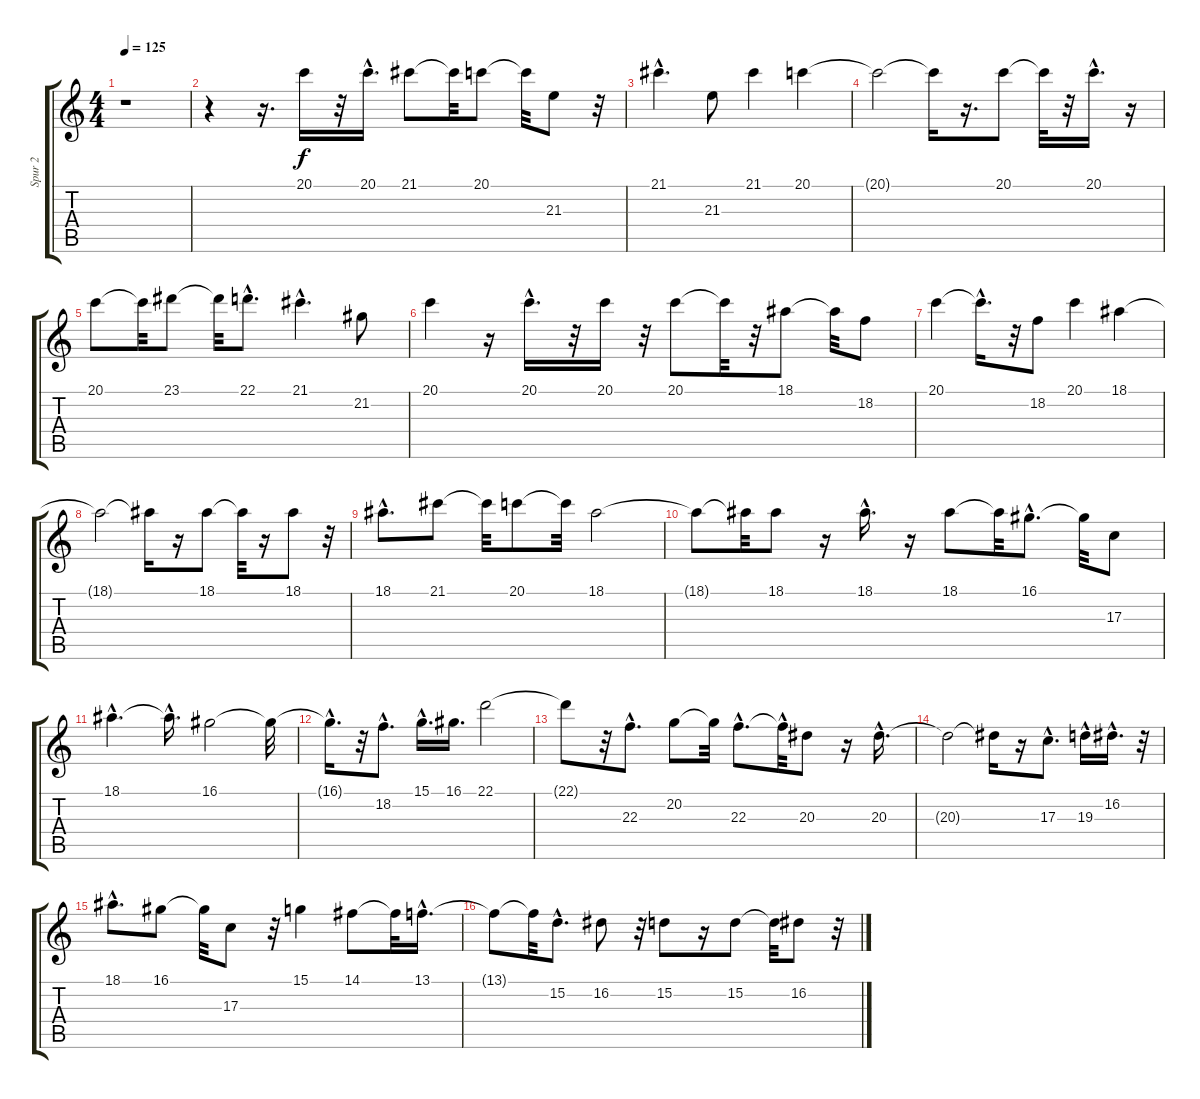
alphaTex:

\track ("Spur 2" "Spur 2") {instrument acousticgrandpiano}
\staff {score tabs}
\tuning (E4 B3 G3 D3 A2 E2) {hide}
\ts (4 4)
\tempo 125
\clef g2
\ks c
r.1{dy f} |
r.4 r.16{d} 20.1.16{volume 8 balance 13 instrument stringensemble1} r.32 20.1{hac}.16{d} 21.1.8 21.1{t}.32 20.1.8 20.1{t}.32 21.3.8 r.32 |
21.1{hac}.4{d} 21.3.8 21.1.4 20.1.4 |
20.1{t}.2 20.1{t}.16 r.16{d} 20.1.8 20.1{t}.32 r.32 20.1{hac}.16{d} r.16 |
20.1.8 20.1{t}.32 23.1.8 23.1{t}.32 22.1{hac}.8{d} 21.1{hac}.4{d} 21.2.8 |
20.1.4 r.16 20.1{hac}.16{d} r.32 20.1.16 r.32 20.1.8 20.1{t}.32 r.32 18.1.8 18.1{t}.32 18.2.8 |
20.1.4 20.1{hac t}.16{d} r.32 18.2.8 20.1.4 18.1.4 |
18.1{t}.2 18.1{t}.16 r.16 18.1.8 18.1{t}.32 r.16 18.1.8 r.32 |
18.1{hac}.8{d} 21.1.8 21.1{t}.32 20.1.8 20.1{t}.32 18.1.2 |
18.1{t}.8 18.1{t}.32 18.1.8 r.16 18.1{hac}.16{d} r.16 18.1.8 18.1{t}.32 16.1{hac}.8{d} 16.1{t}.32 17.3.8 |
18.1{hac}.4{d} 18.1{hac t}.16{d} 16.1.2 16.1{t}.32 |
16.1{hac t}.16{d} r.32 18.2{hac}.8{d} 15.1{hac}.16{d} 16.1.16{d} 22.1.2 |
22.1{t}.8 r.32 22.3{hac}.8{d} 20.2.8 20.2{t}.32 22.3{hac}.8{d} 22.3{hac t}.32 20.3.8 r.16 20.3{hac}.16{d} |
20.3{t}.2 20.3{t}.16 r.16 17.3{hac}.8{d} 19.3{hac}.16 16.2{hac}.16{d} r.32 |
18.1{hac}.8{d} 16.1.8 16.1{t}.32 17.3.8 r.32 15.1.4 14.1.8 14.1{t}.32 13.1{hac}.16{d} |
13.1{t}.8 13.1{t}.32 15.2{hac}.8{d} 16.2.8 r.32 15.2.8 r.16 15.2.8 15.2{t}.32 16.2.8 r.32
